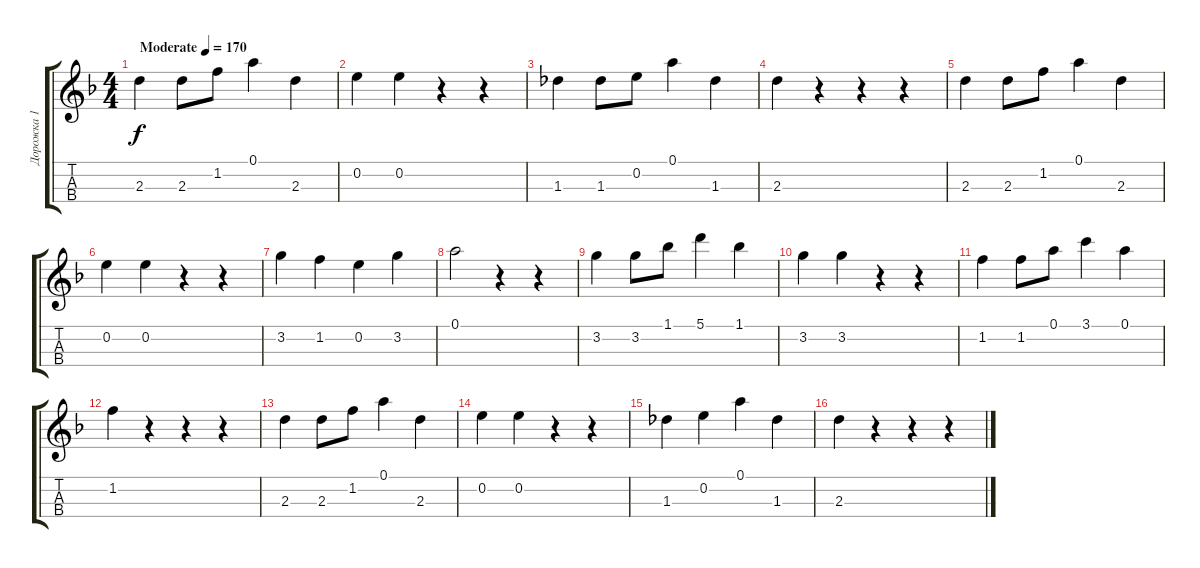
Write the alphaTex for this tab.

\track ("Дорожка 1" "Дорожка 1") {instrument acousticguitarsteel}
\staff {score tabs}
\tuning (A4 E4 C4 G3) {hide}
\ts (4 4)
\tempo (170 "Moderate")
\clef g2
\ks dminor
2.3.4{dy f instrument acousticguitarsteel} 2.3.8 1.2.8 0.1.4 2.3.4 |
0.2.4 0.2.4 r.4 r.4 |
1.3.4 1.3.8 0.2.8 0.1.4 1.3.4 |
2.3.4 r.4 r.4 r.4 |
2.3.4 2.3.8 1.2.8 0.1.4 2.3.4 |
0.2.4 0.2.4 r.4 r.4 |
3.2.4 1.2.4 0.2.4 3.2.4 |
0.1.2 r.4 r.4 |
3.2.4 3.2.8 1.1.8 5.1.4 1.1.4 |
3.2.4 3.2.4 r.4 r.4 |
1.2.4 1.2.8 0.1.8 3.1.4 0.1.4 |
1.2.4 r.4 r.4 r.4 |
2.3.4 2.3.8 1.2.8 0.1.4 2.3.4 |
0.2.4 0.2.4 r.4 r.4 |
1.3.4 0.2.4 0.1.4 1.3.4 |
2.3.4 r.4 r.4 r.4
